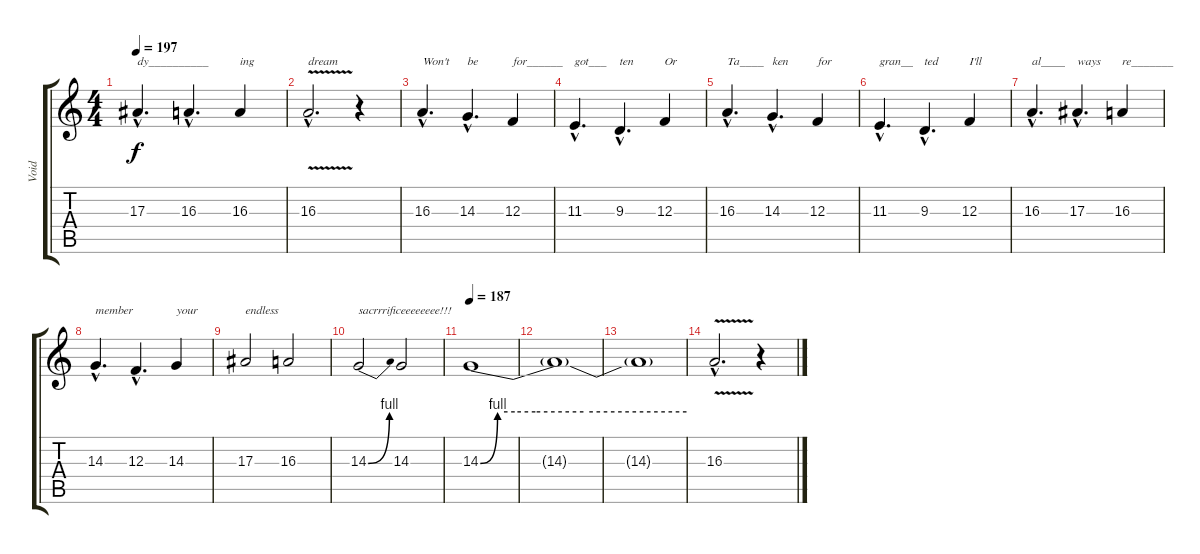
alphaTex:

\track ("Void" "Void") {instrument clarinet}
\staff {score tabs}
\tuning (D4 A3 F3 C3 G2 C2) {hide}
\ts (4 4)
\tempo 197
\clef g2
\ks c
17.3{hac}.4{d txt "dy__________" dy f} 16.3{hac}.4{d} 16.3.4{txt "ing"} |
16.3{v hac}.2{d txt "dream"} r.4 |
16.3{hac}.4{d txt "Won't"} 14.3{hac}.4{d txt "be"} 12.3.4{txt "for______"} |
11.3{hac}.4{d txt "got___"} 9.3{hac}.4{d txt "ten"} 12.3.4{txt "Or"} |
16.3{hac}.4{d txt "Ta____"} 14.3{hac}.4{d txt "ken"} 12.3.4{txt "for"} |
11.3{hac}.4{d txt "gran__"} 9.3{hac}.4{d txt "ted"} 12.3.4{txt "I'll"} |
16.3{hac}.4{d txt "al____"} 17.3{hac}.4{d txt "ways"} 16.3.4{txt "re_______"} |
14.3{hac}.4{d txt "member"} 12.3{hac}.4{d} 14.3.4{txt "your"} |
17.3.2{txt "endless"} 16.3.2 |
14.3{be (bend 0 0 60 4)}.2{txt "sacrrrificeeeeeeee!!!"} 14.3.2 |
\tempo 187
14.3{be (custom 0 0 5 4 10 4 16 4 30 4 60 4)}.1 |
14.3{t}.1 |
14.3{t}.1 |
16.3{v hac}.2{d} r.4
